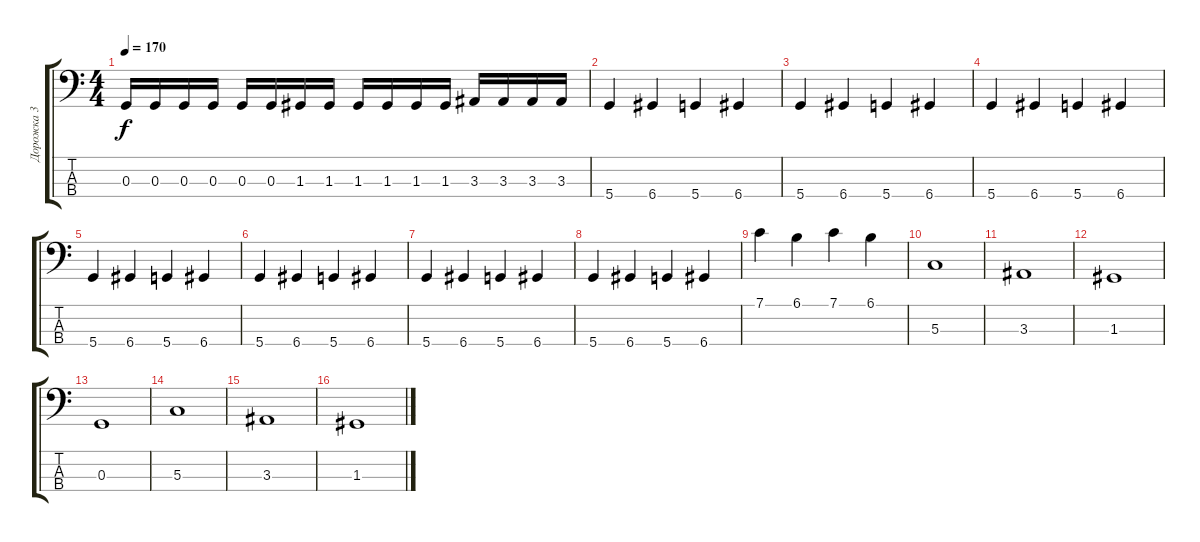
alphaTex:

\track ("Дорожка 3" "Дорожка 3") {instrument electricbassfinger}
\staff {score tabs}
\tuning (F2 C2 G1 D1) {hide}
\ts (4 4)
\tempo 170
\clef f4
\ks c
0.3.16{dy f} 0.3.16 0.3.16 0.3.16 0.3.16 0.3.16 1.3.16 1.3.16 1.3.16 1.3.16 1.3.16 1.3.16 3.3.16 3.3.16 3.3.16 3.3.16 |
5.4.4 6.4.4 5.4.4 6.4.4 |
5.4.4 6.4.4 5.4.4 6.4.4 |
5.4.4 6.4.4 5.4.4 6.4.4 |
5.4.4 6.4.4 5.4.4 6.4.4 |
5.4.4 6.4.4 5.4.4 6.4.4 |
5.4.4 6.4.4 5.4.4 6.4.4 |
5.4.4 6.4.4 5.4.4 6.4.4 |
7.1.4 6.1.4 7.1.4 6.1.4 |
5.3.1 |
3.3.1 |
1.3.1 |
0.3.1 |
5.3.1 |
3.3.1 |
1.3.1
